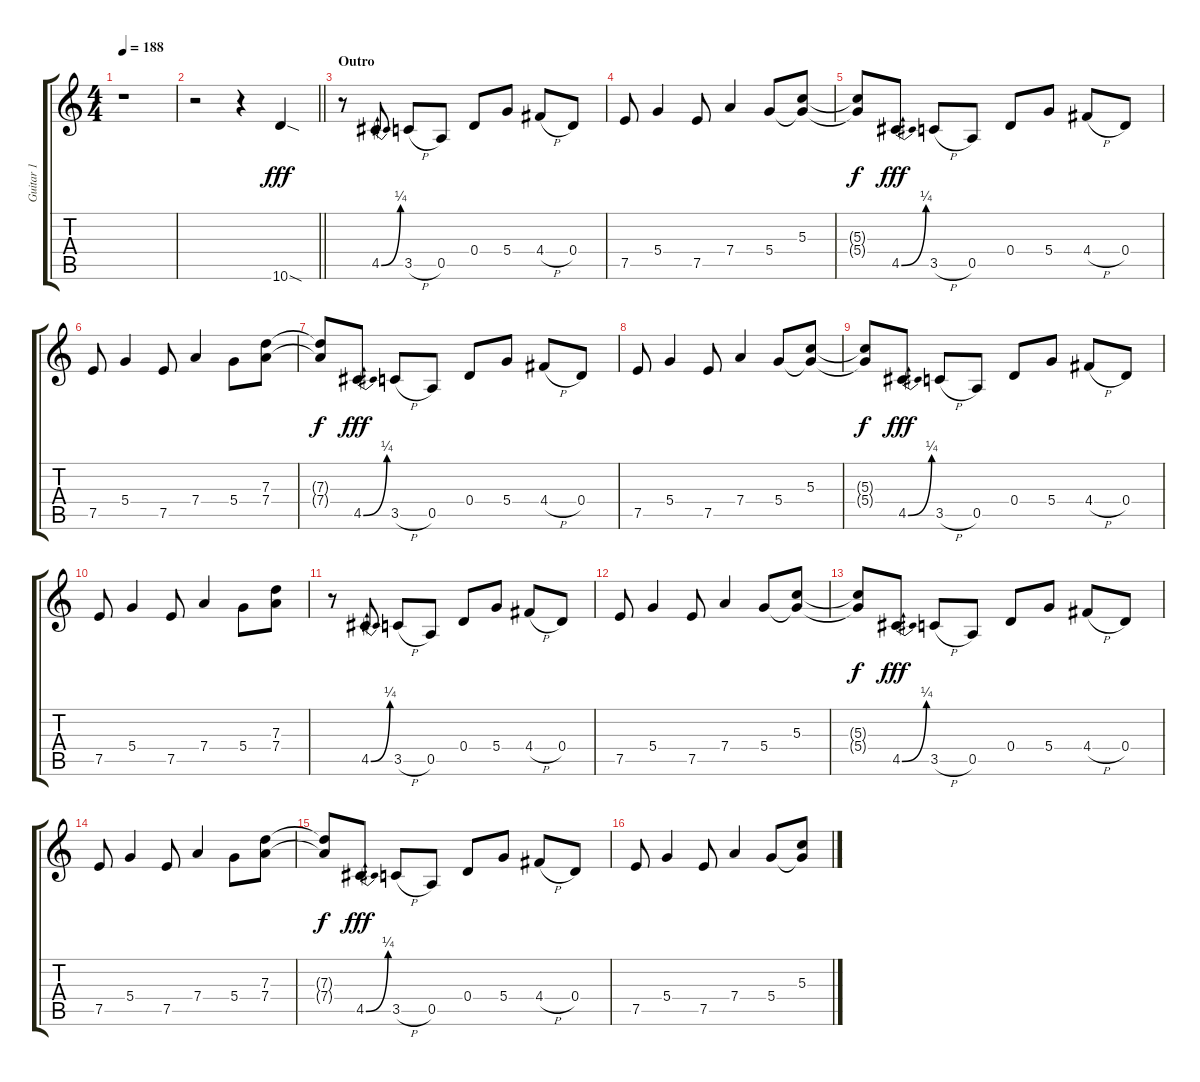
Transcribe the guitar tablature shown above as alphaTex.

\track ("Guitar 1" "Guitar 1") {instrument distortionguitar}
\staff {score tabs}
\tuning (E4 B3 G3 D3 A2 E2) {hide}
\ts (4 4)
\tempo 188
\clef g2
\ks c
r.1{dy f} |
\barLineRight lightlight
r.2 r.4 10.6{sod}.4{dy fff} |
\section ("" "Outro")
r.8 4.5{be (bend 0 0 60 1)}.8 3.5{h}.8 0.5.8 0.4.8 5.4.8 4.4{h}.8 0.4.8 |
7.5.8 5.4.4 7.5.8 7.4.4 5.4.8 (5.3 5.4{t}).8 |
(5.3{t} 5.4{t}).8{dy f} 4.5{be (bend 0 0 60 1)}.8{dy fff} 3.5{h}.8 0.5.8 0.4.8 5.4.8 4.4{h}.8 0.4.8 |
7.5.8 5.4.4 7.5.8 7.4.4 5.4.8 (7.3 7.4).8 |
(7.3{t} 7.4{t}).8{dy f} 4.5{be (bend 0 0 60 1)}.8{dy fff} 3.5{h}.8 0.5.8 0.4.8 5.4.8 4.4{h}.8 0.4.8 |
7.5.8 5.4.4 7.5.8 7.4.4 5.4.8 (5.3 5.4{t}).8 |
(5.3{t} 5.4{t}).8{dy f} 4.5{be (bend 0 0 60 1)}.8{dy fff} 3.5{h}.8 0.5.8 0.4.8 5.4.8 4.4{h}.8 0.4.8 |
7.5.8 5.4.4 7.5.8 7.4.4 5.4.8 (7.3 7.4).8 |
r.8 4.5{be (bend 0 0 60 1)}.8 3.5{h}.8 0.5.8 0.4.8 5.4.8 4.4{h}.8 0.4.8 |
7.5.8 5.4.4 7.5.8 7.4.4 5.4.8 (5.3 5.4{t}).8 |
(5.3{t} 5.4{t}).8{dy f} 4.5{be (bend 0 0 60 1)}.8{dy fff} 3.5{h}.8 0.5.8 0.4.8 5.4.8 4.4{h}.8 0.4.8 |
7.5.8 5.4.4 7.5.8 7.4.4 5.4.8 (7.3 7.4).8 |
(7.3{t} 7.4{t}).8{dy f} 4.5{be (bend 0 0 60 1)}.8{dy fff} 3.5{h}.8 0.5.8 0.4.8 5.4.8 4.4{h}.8 0.4.8 |
7.5.8 5.4.4 7.5.8 7.4.4 5.4.8 (5.3 5.4{t}).8
